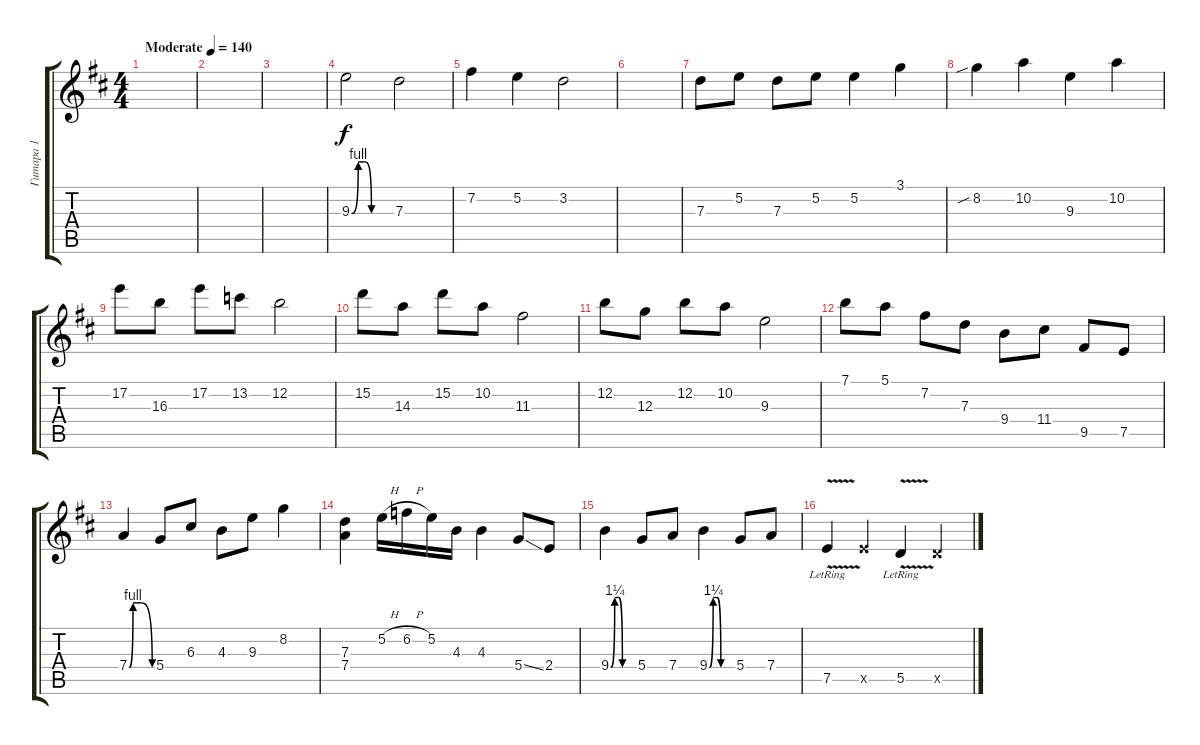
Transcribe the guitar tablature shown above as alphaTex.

\track ("Гитара 1" "Гитара 1") {instrument distortionguitar}
\staff {score tabs}
\tuning (E4 B3 G3 D3 A2 E2) {hide}
\ts (4 4)
\tempo (140 "Moderate")
\clef g2
\ks bminor
|
|
|
9.3{be (custom 0 0 10 4 20 4 30 0 60 0)}.2 7.3.2 |
7.2.4 5.2.4 3.2.2 |
|
7.3.8 5.2.8 7.3.8 5.2.8 5.2.4 3.1.4 |
8.2{sib}.4 10.2.4 9.3.4 10.2.4 |
17.2.8 16.3.8 17.2.8 13.2.8 12.2.2 |
15.2.8 14.3.8 15.2.8 10.2.8 11.3.2 |
12.2.8 12.3.8 12.2.8 10.2.8 9.3.2 |
7.1.8 5.1.8 7.2.8 7.3.8 9.4.8 11.4.8 9.5.8 7.5.8 |
7.4{be (custom 0 0 10 4 20 4 30 4 60 0)}.4 5.4.8 6.3.8 4.3.8 9.3.8 8.2.4 |
(7.3 7.4).4 5.2{h}.16 6.2{h}.16 5.2.16 4.3.16 4.3.4 5.4{ss}.8 2.4.8 |
9.4{be (custom 0 0 10 5 20 5 30 0 60 0)}.4 5.4.8 7.4.8 9.4{be (custom 0 0 10 5 20 5 30 0 60 0)}.4 5.4.8 7.4.8 |
7.5{v lr}.4 7.5{x}.4 5.5{v lr}.4 5.5{x}.4
